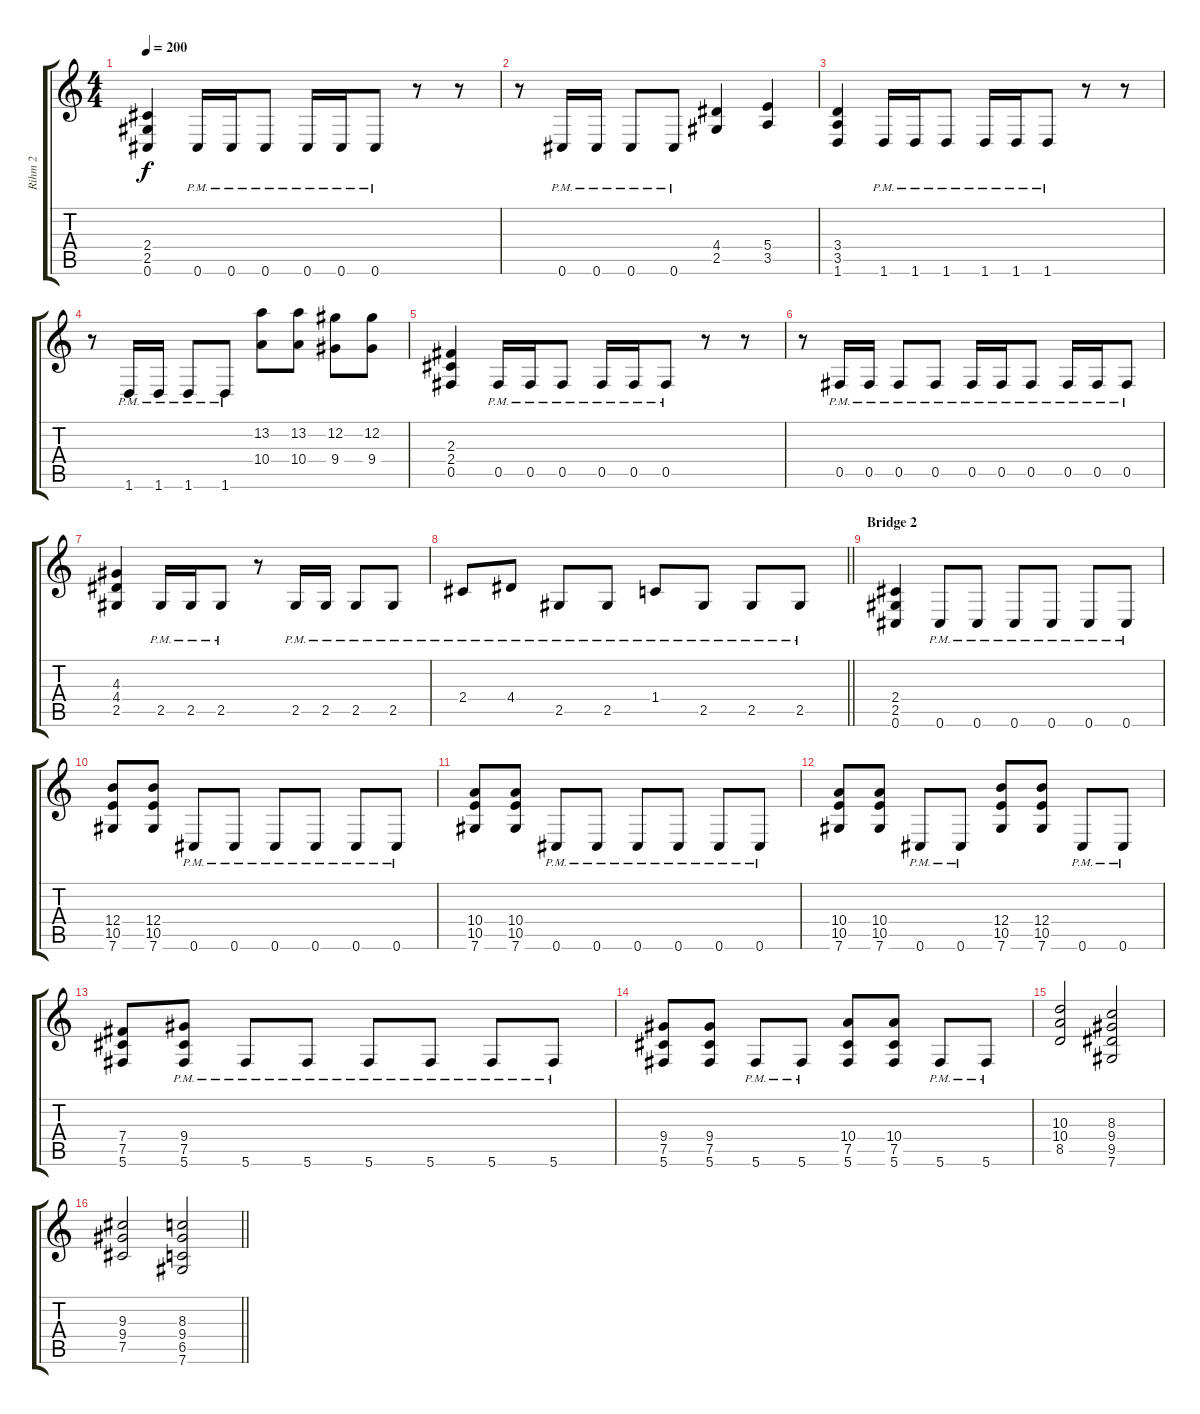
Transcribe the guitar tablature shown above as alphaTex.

\track ("Rihm 2" "Rihm 2") {instrument distortionguitar}
\staff {score tabs}
\tuning (Db4 Ab3 E3 B2 Gb2 Db2) {hide}
\ts (4 4)
\tempo 200
\clef g2
\ks c
(2.4 2.5 0.6).4{dy f} 0.6{pm}.16 0.6{pm}.16 0.6{pm}.8 0.6{pm}.16 0.6{pm}.16 0.6{pm}.8 r.8 r.8 |
r.8 0.6{pm}.16 0.6{pm}.16 0.6{pm}.8 0.6{pm}.8 (4.4 2.5).4 (5.4 3.5).4 |
(3.4 3.5 1.6).4 1.6{pm}.16 1.6{pm}.16 1.6{pm}.8 1.6{pm}.16 1.6{pm}.16 1.6{pm}.8 r.8 r.8 |
r.8 1.6{pm}.16 1.6{pm}.16 1.6{pm}.8 1.6{pm}.8 (13.2 10.4).8 (13.2 10.4).8 (12.2 9.4).8 (12.2 9.4).8 |
(2.3 2.4 0.5).4 0.5{pm}.16 0.5{pm}.16 0.5{pm}.8 0.5{pm}.16 0.5{pm}.16 0.5{pm}.8 r.8 r.8 |
r.8 0.5{pm}.16 0.5{pm}.16 0.5{pm}.8 0.5{pm}.8 0.5{pm}.16 0.5{pm}.16 0.5{pm}.8 0.5{pm}.16 0.5{pm}.16 0.5{pm}.8 |
(4.3 4.4 2.5).4 2.5{pm}.16 2.5{pm}.16 2.5{pm}.8 r.8 2.5{pm}.16 2.5{pm}.16 2.5{pm}.8 2.5{pm}.8 |
\barLineRight lightlight
2.4{pm}.8 4.4{pm}.8 2.5{pm}.8 2.5{pm}.8 1.4{pm}.8 2.5{pm}.8 2.5{pm}.8 2.5{pm}.8 |
\section ("" "Bridge 2")
(2.4 2.5 0.6).4 0.6{pm}.8 0.6{pm}.8 0.6{pm}.8 0.6{pm}.8 0.6{pm}.8 0.6{pm}.8 |
(12.4 10.5 7.6).8 (12.4 10.5 7.6).8 0.6{pm}.8 0.6{pm}.8 0.6{pm}.8 0.6{pm}.8 0.6{pm}.8 0.6{pm}.8 |
(10.4 10.5 7.6).8 (10.4 10.5 7.6).8 0.6{pm}.8 0.6{pm}.8 0.6{pm}.8 0.6{pm}.8 0.6{pm}.8 0.6{pm}.8 |
(10.4 10.5 7.6).8 (10.4 10.5 7.6).8 0.6{pm}.8 0.6{pm}.8 (12.4 10.5 7.6).8 (12.4 10.5 7.6).8 0.6{pm}.8 0.6{pm}.8 |
(7.4 7.5 5.6).8 (9.4 7.5 5.6{pm}).8 5.6{pm}.8 5.6{pm}.8 5.6{pm}.8 5.6{pm}.8 5.6{pm}.8 5.6{pm}.8 |
(9.4 7.5 5.6).8 (9.4 7.5 5.6).8 5.6{pm}.8 5.6{pm}.8 (10.4 7.5 5.6).8 (10.4 7.5 5.6).8 5.6{pm}.8 5.6{pm}.8 |
(10.3 10.4 8.5).2 (8.3 9.4 9.5 7.6).2 |
\barLineRight lightlight
(9.3 9.4 7.5).2 (8.3 9.4 6.5 7.6).2
